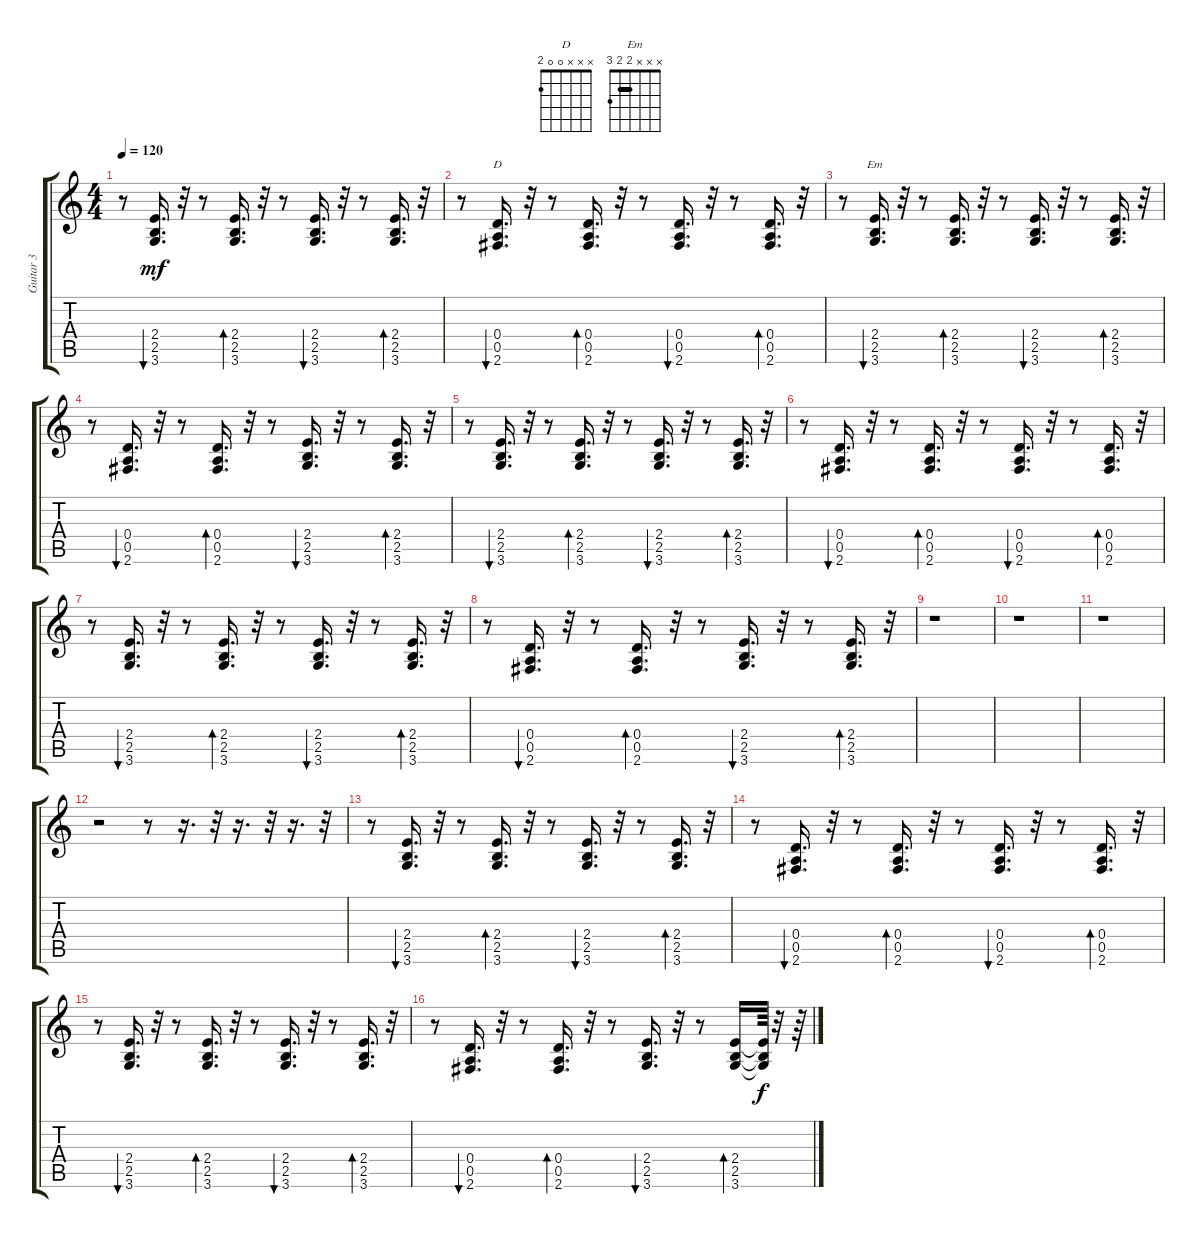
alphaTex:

\track ("Guitar 3" "Guitar 3") {instrument acousticguitarsteel}
\staff {score tabs}
\tuning (E4 B3 G3 D3 A2 E2) {hide}
\chord ("D" x x x 0 0 2)
\chord ("Em" x x x 2 2 3) {barre 2}
\ts (4 4)
\tempo 120
\clef g2
\ks c
r.8{dy mf} (2.4 2.5 3.6).16{d bu 30} r.32 r.8 (2.4 2.5 3.6).16{d bd 30} r.32 r.8 (2.4 2.5 3.6).16{d bu 30} r.32 r.8 (2.4 2.5 3.6).16{d bd 30} r.32 |
r.8 (0.4 0.5 2.6).16{d bu 30 ch "D"} r.32 r.8 (0.4 0.5 2.6).16{d bd 30} r.32 r.8 (0.4 0.5 2.6).16{d bu 30} r.32 r.8 (0.4 0.5 2.6).16{d bd 30} r.32 |
r.8 (2.4 2.5 3.6).16{d bu 30 ch "Em"} r.32 r.8 (2.4 2.5 3.6).16{d bd 30} r.32 r.8 (2.4 2.5 3.6).16{d bu 30} r.32 r.8 (2.4 2.5 3.6).16{d bd 30} r.32 |
r.8 (0.4 0.5 2.6).16{d bu 30} r.32 r.8 (0.4 0.5 2.6).16{d bd 30} r.32 r.8 (2.4 2.5 3.6).16{d bu 30} r.32 r.8 (2.4 2.5 3.6).16{d bd 30} r.32 |
r.8 (2.4 2.5 3.6).16{d bu 30} r.32 r.8 (2.4 2.5 3.6).16{d bd 30} r.32 r.8 (2.4 2.5 3.6).16{d bu 30} r.32 r.8 (2.4 2.5 3.6).16{d bd 30} r.32 |
r.8 (0.4 0.5 2.6).16{d bu 30} r.32 r.8 (0.4 0.5 2.6).16{d bd 30} r.32 r.8 (0.4 0.5 2.6).16{d bu 30} r.32 r.8 (0.4 0.5 2.6).16{d bd 30} r.32 |
r.8 (2.4 2.5 3.6).16{d bu 30} r.32 r.8 (2.4 2.5 3.6).16{d bd 30} r.32 r.8 (2.4 2.5 3.6).16{d bu 30} r.32 r.8 (2.4 2.5 3.6).16{d bd 30} r.32 |
r.8 (0.4 0.5 2.6).16{d bu 30} r.32 r.8 (0.4 0.5 2.6).16{d bd 30} r.32 r.8 (2.4 2.5 3.6).16{d bu 30} r.32 r.8 (2.4 2.5 3.6).16{d bd 30} r.32 |
r.1 |
r.1 |
r.1 |
r.2 r.8 r.16{d} r.32 r.16{d} r.32 r.16{d} r.32 |
r.8 (2.4 2.5 3.6).16{d bu 30} r.32 r.8 (2.4 2.5 3.6).16{d bd 30} r.32 r.8 (2.4 2.5 3.6).16{d bu 30} r.32 r.8 (2.4 2.5 3.6).16{d bd 30} r.32 |
r.8 (0.4 0.5 2.6).16{d bu 30} r.32 r.8 (0.4 0.5 2.6).16{d bd 30} r.32 r.8 (0.4 0.5 2.6).16{d bu 30} r.32 r.8 (0.4 0.5 2.6).16{d bd 30} r.32 |
r.8 (2.4 2.5 3.6).16{d bu 30} r.32 r.8 (2.4 2.5 3.6).16{d bd 30} r.32 r.8 (2.4 2.5 3.6).16{d bu 30} r.32 r.8 (2.4 2.5 3.6).16{d bd 30} r.32 |
r.8 (0.4 0.5 2.6).16{d bu 30} r.32 r.8 (0.4 0.5 2.6).16{d bd 30} r.32 r.8 (2.4 2.5 3.6).16{d bu 30} r.32 r.8 (2.4 2.5 3.6).16{bd 480} (2.4{t} 2.5{t} 3.6{t}).64{dy f} r.32 r.64
